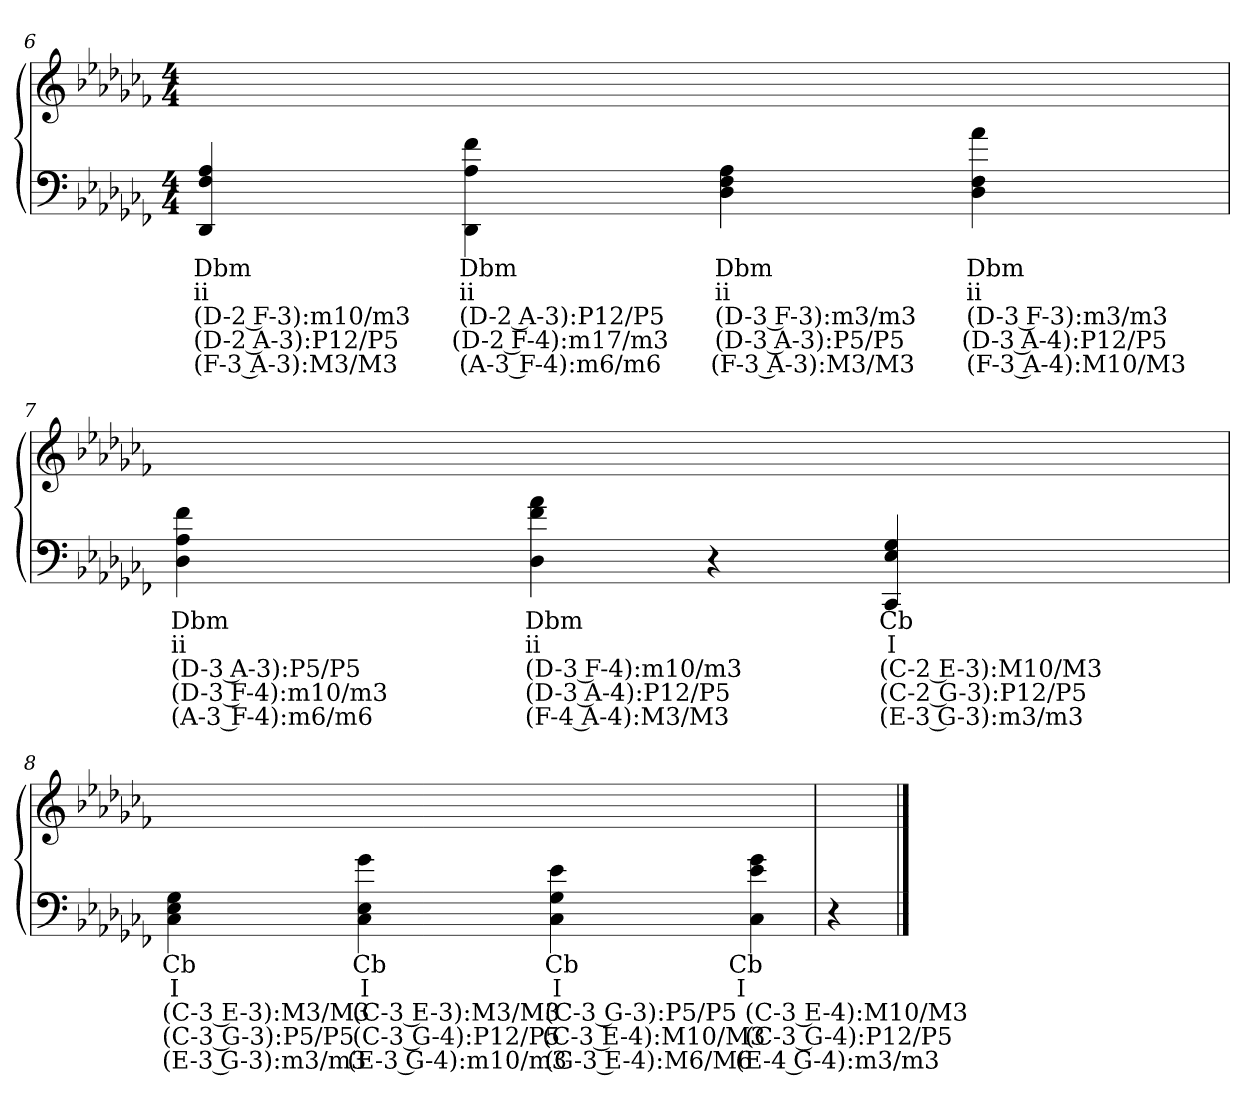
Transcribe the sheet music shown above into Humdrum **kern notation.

**kern	**text	**text	**text	**text	**text	**kern
*part2	*part2	*part2	*part2	*part2	*part2	*part1
*staff2	*staff2	*staff2	*staff2	*staff2	*staff2	*staff1
*clefF4	*	*	*	*	*	*clefG2
*k[b-e-a-d-g-c-f-]	*	*	*	*	*	*k[b-e-a-d-g-c-f-]
*C-:	*	*	*	*	*	*C-:
*M4/4	*	*	*	*	*	*M4/4
=6	=6	=6	=6	=6	=6	=6
4DD- 4F- 4A-	Dbm	ii	(D-2 F-3):m10/m3	(D-2 A-3):P12/P5	(F-3 A-3):M3/M3	1ryy
4DD- 4A- 4f-	Dbm	ii	(D-2 A-3):P12/P5	(D-2 F-4):m17/m3	(A-3 F-4):m6/m6	.
4D- 4F- 4A-	Dbm	ii	(D-3 F-3):m3/m3	(D-3 A-3):P5/P5	(F-3 A-3):M3/M3	.
4D- 4F- 4a-	Dbm	ii	(D-3 F-3):m3/m3	(D-3 A-4):P12/P5	(F-3 A-4):M10/M3	.
=7	=7	=7	=7	=7	=7	=7
4D- 4A- 4f-	Dbm	ii	(D-3 A-3):P5/P5	(D-3 F-4):m10/m3	(A-3 F-4):m6/m6	1ryy
4D- 4f- 4a-	Dbm	ii	(D-3 F-4):m10/m3	(D-3 A-4):P12/P5	(F-4 A-4):M3/M3	.
4r	.	.	.	.	.	.
4CC- 4E- 4G-	Cb	I	(C-2 E-3):M10/M3	(C-2 G-3):P12/P5	(E-3 G-3):m3/m3	.
=8	=8	=8	=8	=8	=8	=8
4C- 4E- 4G-	Cb	I	(C-3 E-3):M3/M3	(C-3 G-3):P5/P5	(E-3 G-3):m3/m3	1ryy
4C- 4E- 4g-	Cb	I	(C-3 E-3):M3/M3	(C-3 G-4):P12/P5	(E-3 G-4):m10/m3	.
4C- 4G- 4e-	Cb	I	(C-3 G-3):P5/P5	(C-3 E-4):M10/M3	(G-3 E-4):M6/M6	.
4C- 4e- 4g-	Cb	I	(C-3 E-4):M10/M3	(C-3 G-4):P12/P5	(E-4 G-4):m3/m3	.
=9	=9	=9	=9	=9	=9	=9
4r	.	.	.	.	.	4ryy
==	==	==	==	==	==	==
*-	*-	*-	*-	*-	*-	*-
